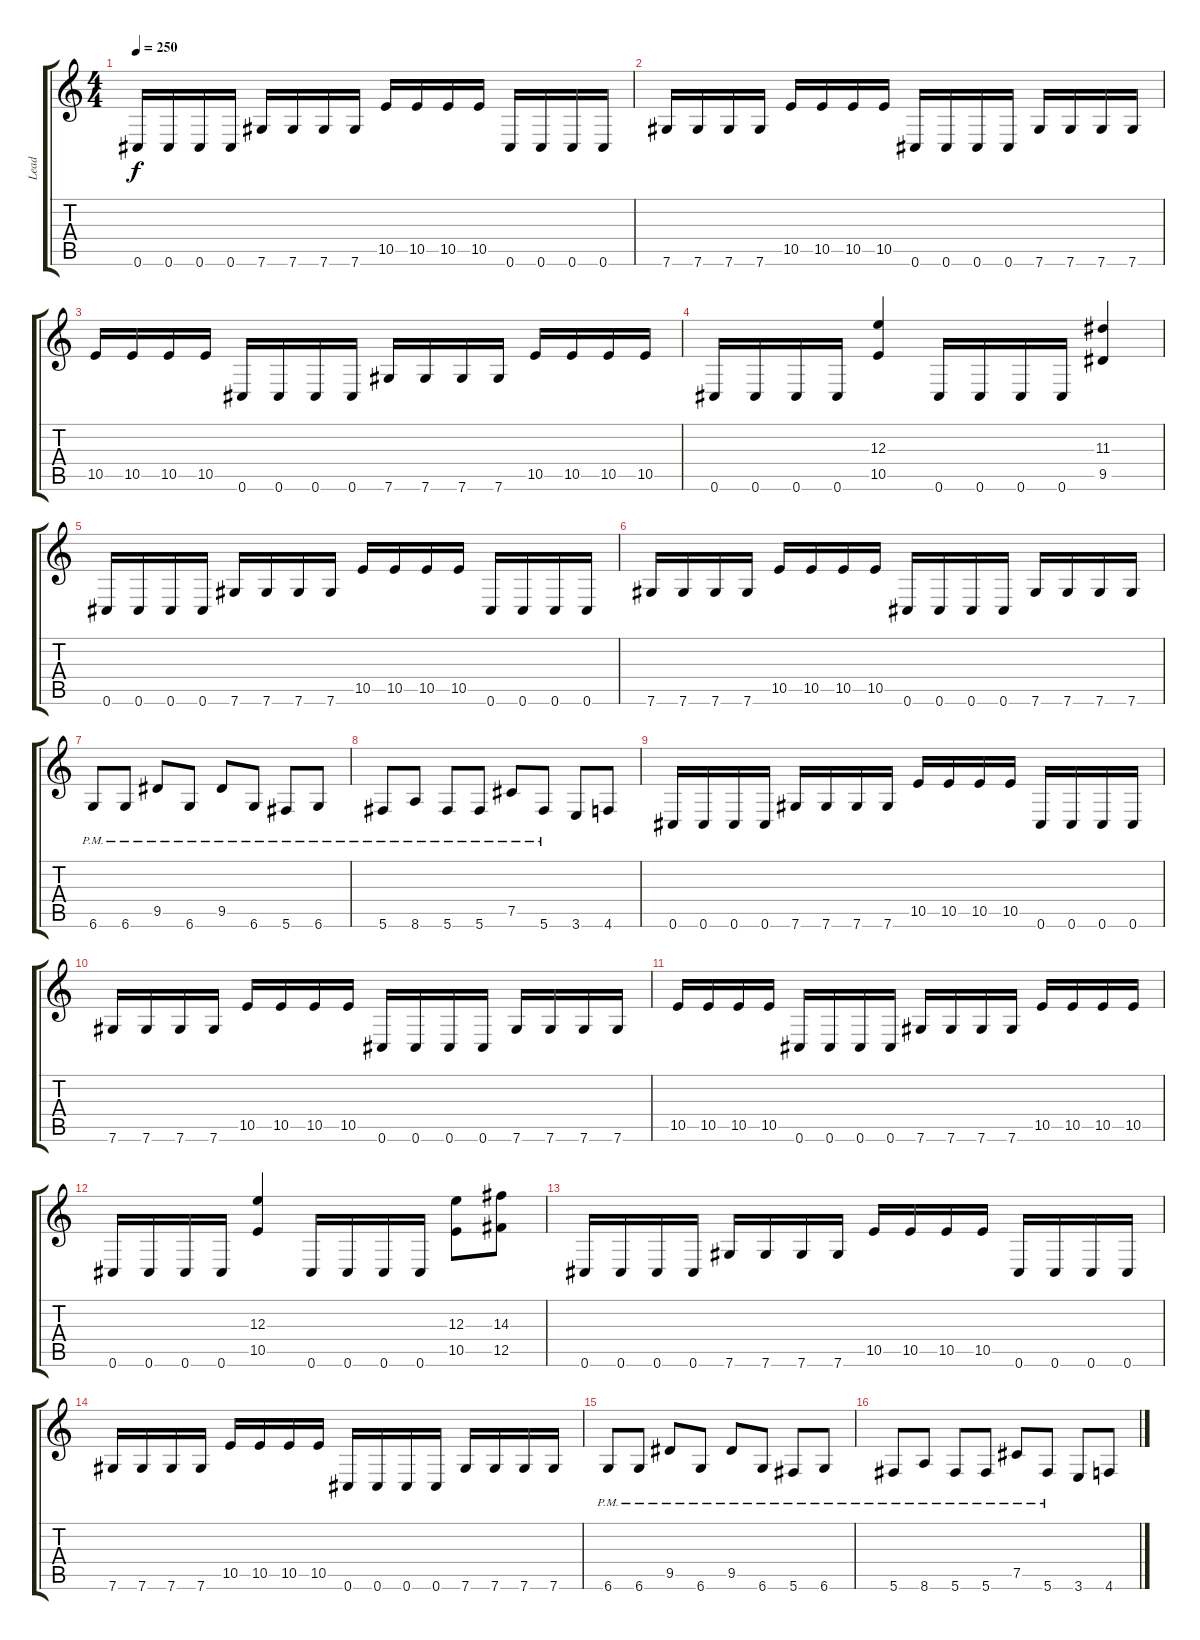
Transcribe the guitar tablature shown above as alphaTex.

\track ("Lead" "Lead") {instrument distortionguitar}
\staff {score tabs}
\tuning (Db4 Ab3 E3 B2 Gb2 Db2) {hide}
\ts (4 4)
\tempo 250
\clef g2
\ks c
0.6.16{dy f} 0.6.16 0.6.16 0.6.16 7.6.16 7.6.16 7.6.16 7.6.16 10.5.16 10.5.16 10.5.16 10.5.16 0.6.16 0.6.16 0.6.16 0.6.16 |
7.6.16 7.6.16 7.6.16 7.6.16 10.5.16 10.5.16 10.5.16 10.5.16 0.6.16 0.6.16 0.6.16 0.6.16 7.6.16 7.6.16 7.6.16 7.6.16 |
10.5.16 10.5.16 10.5.16 10.5.16 0.6.16 0.6.16 0.6.16 0.6.16 7.6.16 7.6.16 7.6.16 7.6.16 10.5.16 10.5.16 10.5.16 10.5.16 |
0.6.16 0.6.16 0.6.16 0.6.16 (12.3 10.5).4 0.6.16 0.6.16 0.6.16 0.6.16 (11.3 9.5).4 |
0.6.16 0.6.16 0.6.16 0.6.16 7.6.16 7.6.16 7.6.16 7.6.16 10.5.16 10.5.16 10.5.16 10.5.16 0.6.16 0.6.16 0.6.16 0.6.16 |
7.6.16 7.6.16 7.6.16 7.6.16 10.5.16 10.5.16 10.5.16 10.5.16 0.6.16 0.6.16 0.6.16 0.6.16 7.6.16 7.6.16 7.6.16 7.6.16 |
6.6{pm}.8 6.6{pm}.8 9.5{pm}.8 6.6{pm}.8 9.5{pm}.8 6.6{pm}.8 5.6{pm}.8 6.6{pm}.8 |
5.6{pm}.8 8.6{pm}.8 5.6{pm}.8 5.6{pm}.8 7.5{pm}.8 5.6{pm}.8 3.6.8 4.6.8 |
0.6.16 0.6.16 0.6.16 0.6.16 7.6.16 7.6.16 7.6.16 7.6.16 10.5.16 10.5.16 10.5.16 10.5.16 0.6.16 0.6.16 0.6.16 0.6.16 |
7.6.16 7.6.16 7.6.16 7.6.16 10.5.16 10.5.16 10.5.16 10.5.16 0.6.16 0.6.16 0.6.16 0.6.16 7.6.16 7.6.16 7.6.16 7.6.16 |
10.5.16 10.5.16 10.5.16 10.5.16 0.6.16 0.6.16 0.6.16 0.6.16 7.6.16 7.6.16 7.6.16 7.6.16 10.5.16 10.5.16 10.5.16 10.5.16 |
0.6.16 0.6.16 0.6.16 0.6.16 (12.3 10.5).4 0.6.16 0.6.16 0.6.16 0.6.16 (12.3 10.5).8 (14.3 12.5).8 |
0.6.16 0.6.16 0.6.16 0.6.16 7.6.16 7.6.16 7.6.16 7.6.16 10.5.16 10.5.16 10.5.16 10.5.16 0.6.16 0.6.16 0.6.16 0.6.16 |
7.6.16 7.6.16 7.6.16 7.6.16 10.5.16 10.5.16 10.5.16 10.5.16 0.6.16 0.6.16 0.6.16 0.6.16 7.6.16 7.6.16 7.6.16 7.6.16 |
6.6{pm}.8 6.6{pm}.8 9.5{pm}.8 6.6{pm}.8 9.5{pm}.8 6.6{pm}.8 5.6{pm}.8 6.6{pm}.8 |
5.6{pm}.8 8.6{pm}.8 5.6{pm}.8 5.6{pm}.8 7.5{pm}.8 5.6{pm}.8 3.6.8 4.6.8
